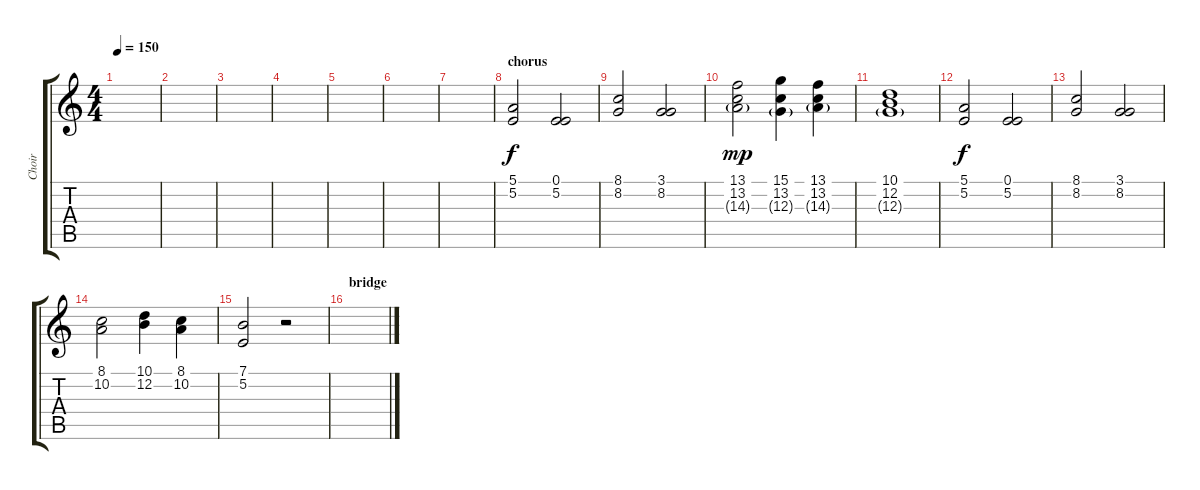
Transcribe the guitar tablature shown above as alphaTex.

\track ("Choir" "Choir") {instrument lead6voice}
\staff {score tabs}
\tuning (E4 B3 G3 D3 A2 E2) {hide}
\ts (4 4)
\tempo 150
\clef g2
\ks c
|
|
|
|
|
|
|
\section ("" "chorus")
(5.1 5.2).2 (0.1 5.2).2 |
(8.1 8.2).2 (3.1 8.2).2 |
(13.1 13.2 14.3{g}).2{dy mp} (15.1 13.2 12.3{g}).4 (13.1 13.2 14.3{g}).4 |
(10.1 12.2 12.3{g}).1 |
(5.1 5.2).2{dy f} (0.1 5.2).2 |
(8.1 8.2).2 (3.1 8.2).2 |
(8.1 10.2).2 (10.1 12.2).4 (8.1 10.2).4 |
(7.1 5.2).2 r.2 |
\section ("" "bridge")
